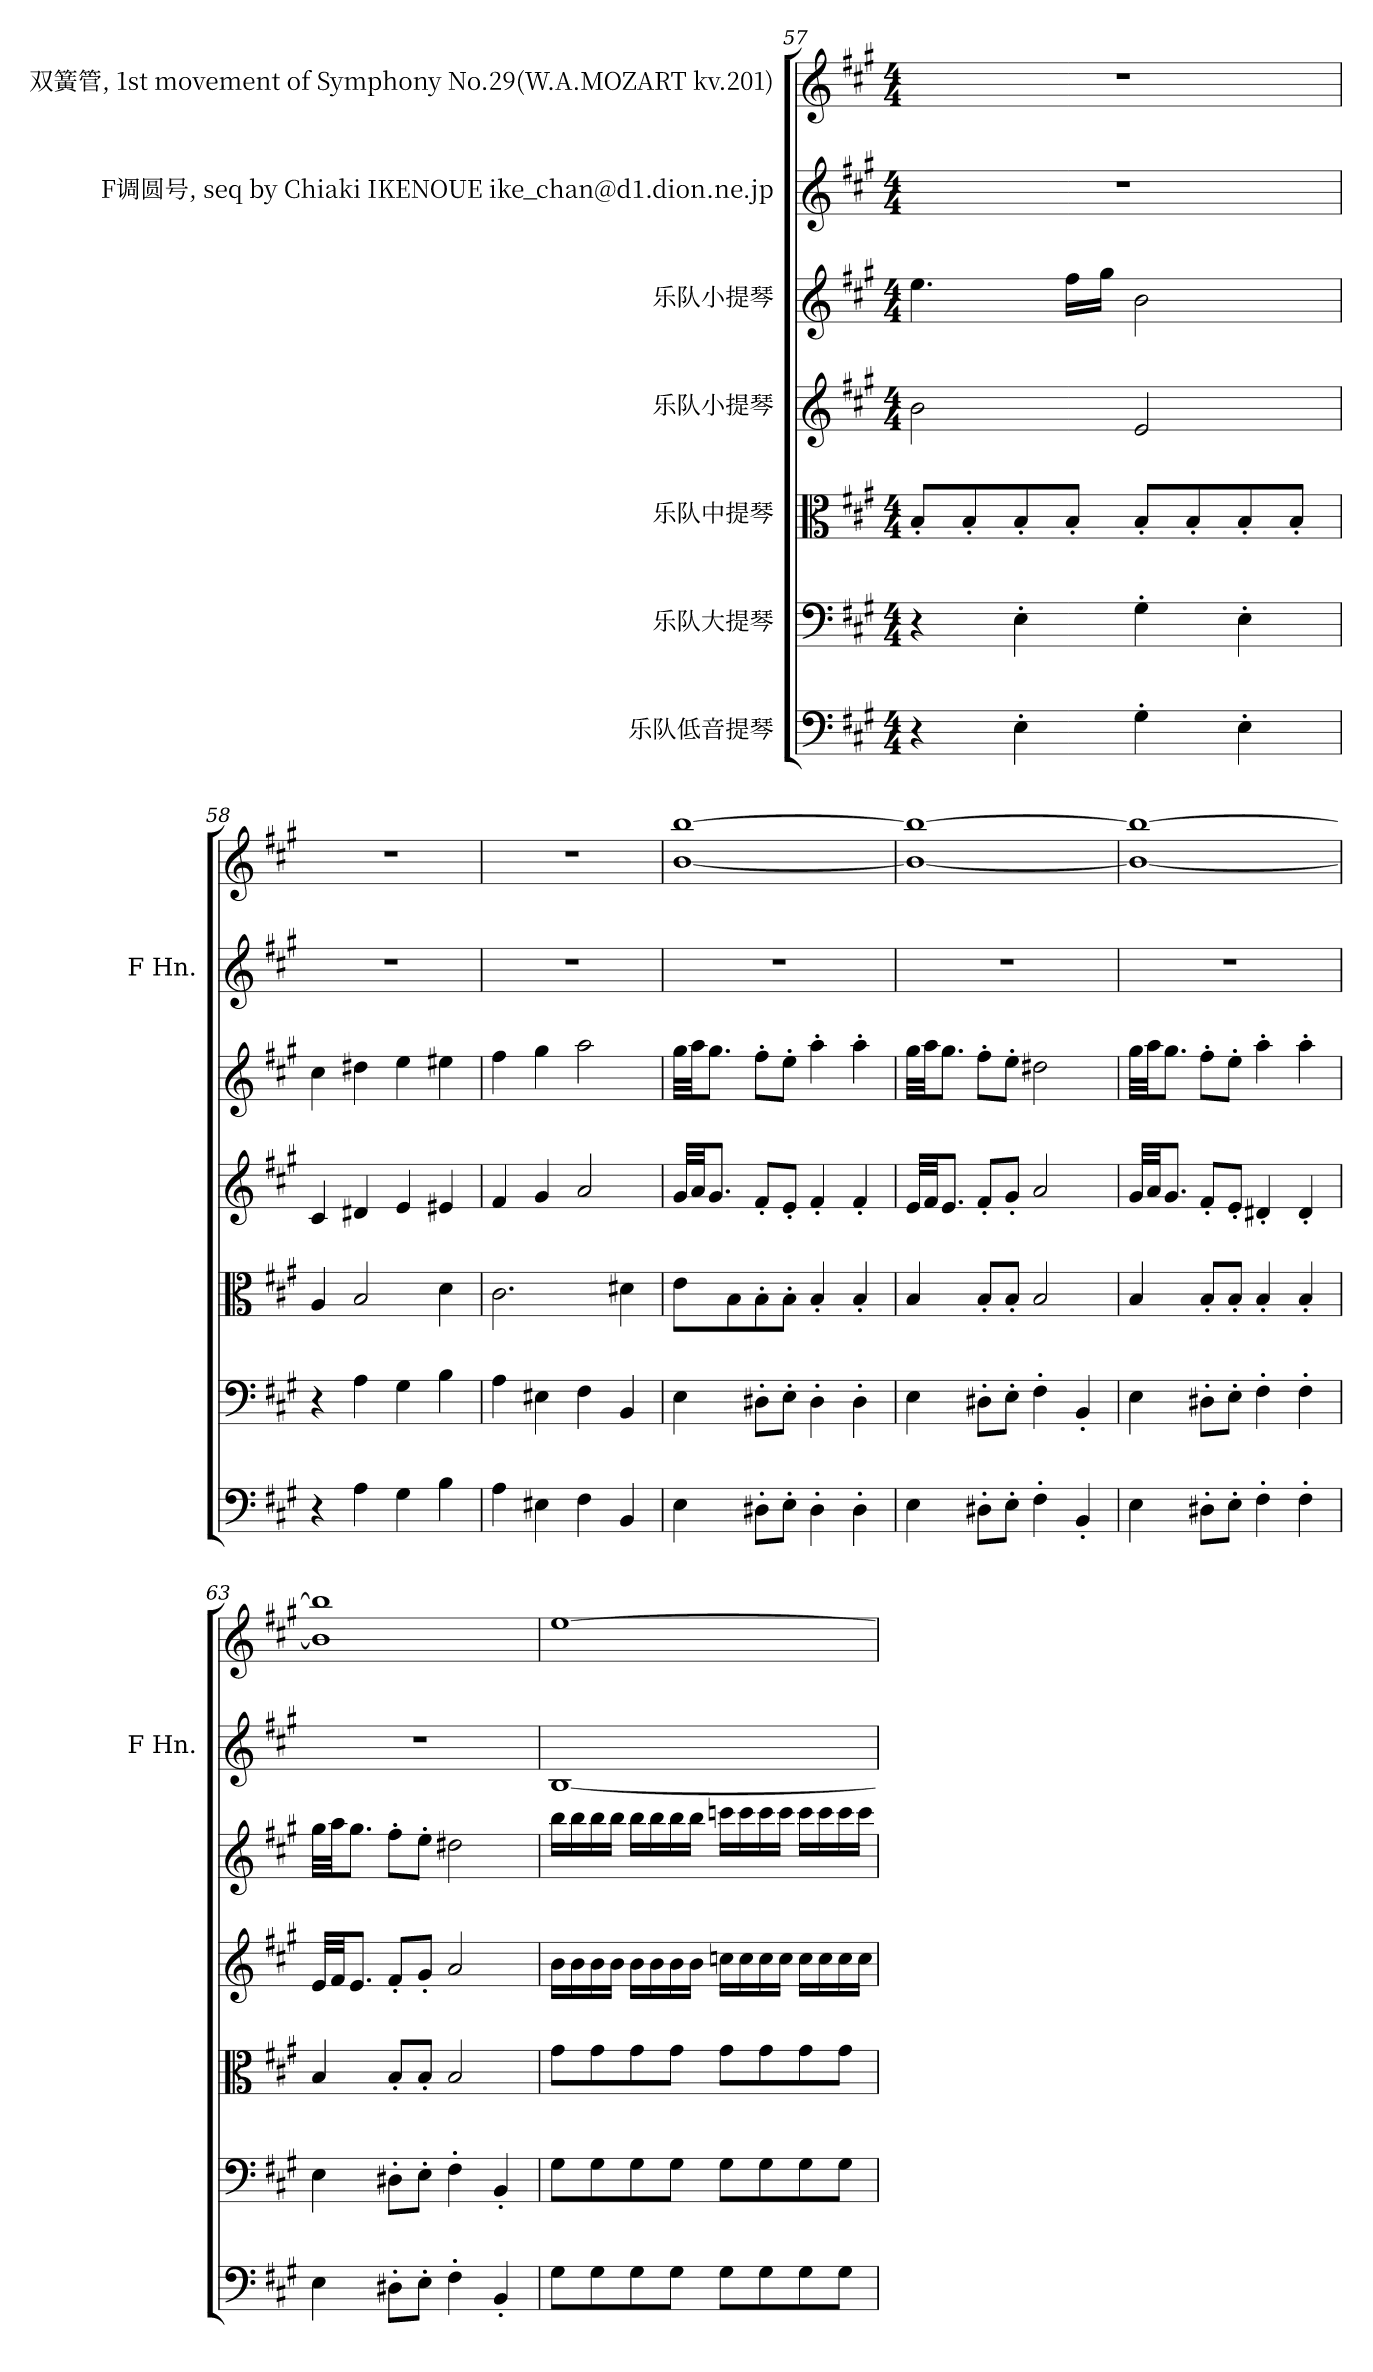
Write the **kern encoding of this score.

**kern	**kern	**kern	**kern	**kern	**kern	**kern
*part7	*part6	*part5	*part4	*part3	*part2	*part1
*staff7	*staff6	*staff5	*staff4	*staff3	*staff2	*staff1
*I"乐队低音提琴	*I"乐队大提琴	*I"乐队中提琴	*I"乐队小提琴	*I"乐队小提琴	*I"F调圆号, seq by Chiaki IKENOUE ike_chan@d1.dion.ne.jp	*I"双簧管, 1st movement of Symphony No.29(W.A.MOZART kv.201)
*	*	*	*	*	*I'F Hn.	*
*clefF4	*clefF4	*clefC3	*clefG2	*clefG2	*clefG2	*clefG2
*ITrd7c12	*	*	*	*	*ITrd4c7	*
*k[f#c#g#]	*k[f#c#g#]	*k[f#c#g#]	*k[f#c#g#]	*k[f#c#g#]	*k[f#c#]	*k[f#c#g#]
*M4/4	*M4/4	*M4/4	*M4/4	*M4/4	*M4/4	*M4/4
=57	=57	=57	=57	=57	=57	=57
4r	4r	8B'/L	2b\	4.ee\	1r	1r
.	.	8B'/	.	.	.	.
4EE'\	4E'\	8B'/	.	.	.	.
.	.	8B'/J	.	16ff#\LL	.	.
.	.	.	.	16gg#\JJ	.	.
4GG#'\	4G#'\	8B'/L	2e/	2b\	.	.
.	.	8B'/	.	.	.	.
4EE'\	4E'\	8B'/	.	.	.	.
.	.	8B'/J	.	.	.	.
=58	=58	=58	=58	=58	=58	=58
4r	4r	4A/	4c#/	4cc#\	1r	1r
4AA\	4A\	2B/	4d#X/	4dd#X\	.	.
4GG#\	4G#\	.	4e/	4ee\	.	.
4BB\	4B\	4d\	4e#X/	4ee#X\	.	.
=59	=59	=59	=59	=59	=59	=59
4AA\	4A\	2.c#\	4f#/	4ff#\	1r	1r
4EE#X\	4E#X\	.	4g#/	4gg#\	.	.
4FF#\	4F#\	.	2a/	2aa\	.	.
4BBB/	4BB/	4d#X\	.	.	.	.
=60	=60	=60	=60	=60	=60	=60
4EE\	4E\	8e\L	32g#/LLL	32gg#\LLL	1r	[1b [1bb
.	.	.	32a/JJ	32aa\JJ	.	.
.	.	.	8.g#/J	8.gg#\J	.	.
.	.	8B\	.	.	.	.
8DD#X'\L	8D#X'\L	8B'\	8f#'/L	8ff#'\L	.	.
8EE'\J	8E'\J	8B'\J	8e'/J	8ee'\J	.	.
4DD#'\	4D#'\	4B'/	4f#'/	4aa'\	.	.
4DD#'\	4D#'\	4B'/	4f#'/	4aa'\	.	.
!!LO:PB:g=z
=61	=61	=61	=61	=61	=61	=61
4EE\	4E\	4B/	32e/LLL	32gg#\LLL	1r	1b_ 1bb_
.	.	.	32f#/JJ	32aa\JJ	.	.
.	.	.	8.e/J	8.gg#\J	.	.
8DD#X'\L	8D#X'\L	8B'/L	8f#'/L	8ff#'\L	.	.
8EE'\J	8E'\J	8B'/J	8g#'/J	8ee'\J	.	.
4FF#'\	4F#'\	2B/	2a/	2dd#X\	.	.
4BBB'/	4BB'/	.	.	.	.	.
=62	=62	=62	=62	=62	=62	=62
4EE\	4E\	4B/	32g#/LLL	32gg#\LLL	1r	1b_ 1bb_
.	.	.	32a/JJ	32aa\JJ	.	.
.	.	.	8.g#/J	8.gg#\J	.	.
8DD#X'\L	8D#X'\L	8B'/L	8f#'/L	8ff#'\L	.	.
8EE'\J	8E'\J	8B'/J	8e'/J	8ee'\J	.	.
4FF#'\	4F#'\	4B'/	4d#X'/	4aa'\	.	.
4FF#'\	4F#'\	4B'/	4d#'/	4aa'\	.	.
=63	=63	=63	=63	=63	=63	=63
4EE\	4E\	4B/	32e/LLL	32gg#\LLL	1r	1b] 1bb]
.	.	.	32f#/JJ	32aa\JJ	.	.
.	.	.	8.e/J	8.gg#\J	.	.
8DD#X'\L	8D#X'\L	8B'/L	8f#'/L	8ff#'\L	.	.
8EE'\J	8E'\J	8B'/J	8g#'/J	8ee'\J	.	.
4FF#'\	4F#'\	2B/	2a/	2dd#X\	.	.
4BBB'/	4BB'/	.	.	.	.	.
!!LO:PB:g=z
=64	=64	=64	=64	=64	=64	=64
*	*	*	*	*	*	*MM160
8GG#\L	8G#\L	8g#\L	16b\LL	16bb\LL	[1E	[1ee
.	.	.	16b\	16bb\	.	.
8GG#\	8G#\	8g#\	16b\	16bb\	.	.
.	.	.	16b\JJ	16bb\JJ	.	.
8GG#\	8G#\	8g#\	16b\LL	16bb\LL	.	.
.	.	.	16b\	16bb\	.	.
8GG#\J	8G#\J	8g#\J	16b\	16bb\	.	.
.	.	.	16b\JJ	16bb\JJ	.	.
8GG#\L	8G#\L	8g#\L	16ccn\LL	16cccn\LL	.	.
.	.	.	16cc\	16ccc\	.	.
8GG#\	8G#\	8g#\	16cc\	16ccc\	.	.
.	.	.	16cc\JJ	16ccc\JJ	.	.
8GG#\	8G#\	8g#\	16cc\LL	16ccc\LL	.	.
.	.	.	16cc\	16ccc\	.	.
8GG#\J	8G#\J	8g#\J	16cc\	16ccc\	.	.
.	.	.	16cc\JJ	16ccc\JJ	.	.
=	=	=	=	=	=	=
*-	*-	*-	*-	*-	*-	*-
